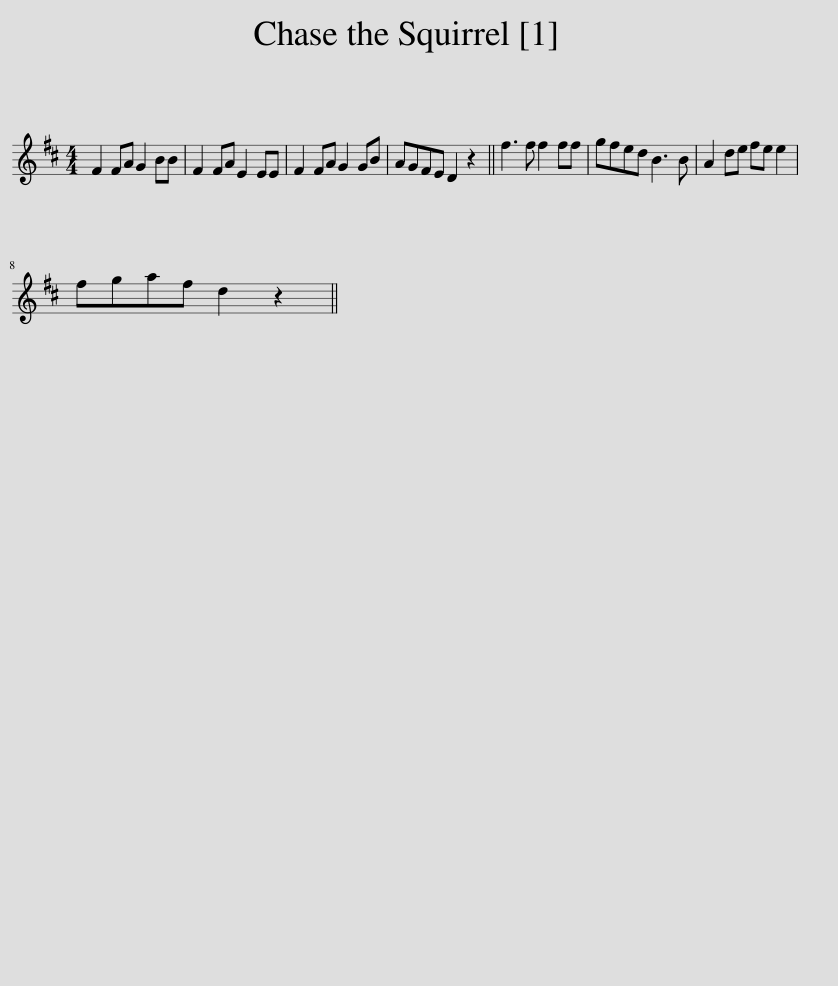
X:1
L:1/8
M:4/4
I:linebreak $
K:D
V:1 treble
V:1
 F2 FA G2 BB | F2 FA E2 EE | F2 FA G2 GB | AGFE D2 z2 || f3 f f2 ff | %5
 gfed B3 B | A2 de fe e2 |$ fgaf d2 z2 || %8
